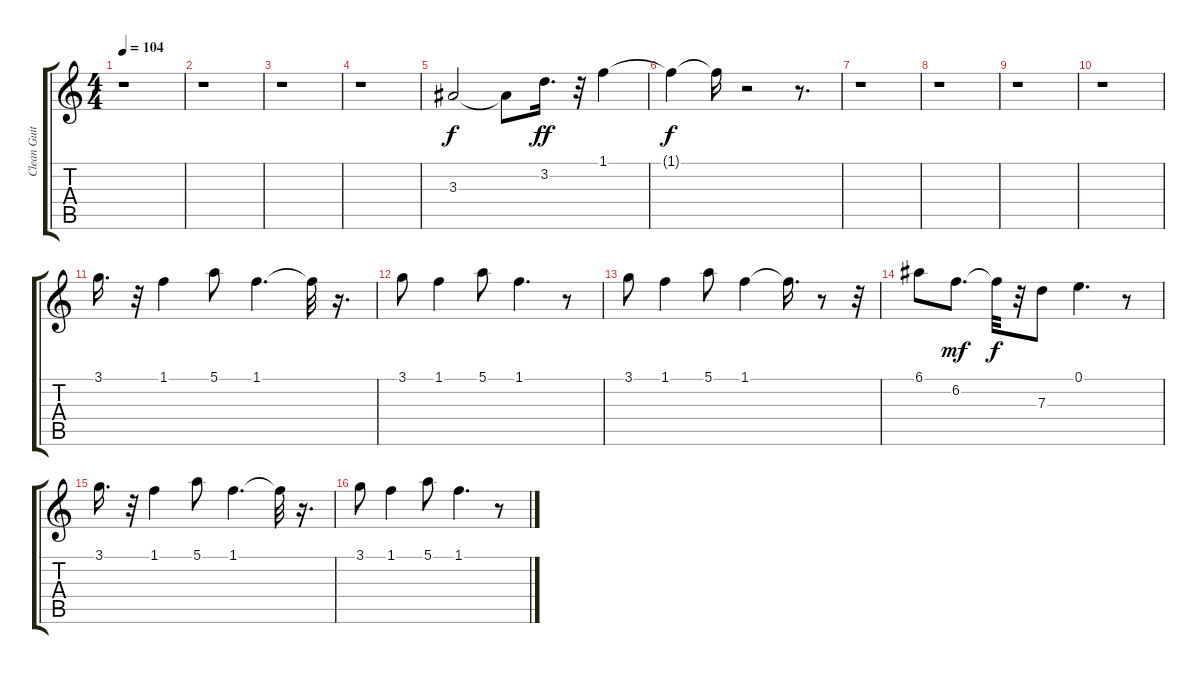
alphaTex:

\track ("Clean Guitar" "Clean Guit") {instrument electricguitarclean}
\staff {score tabs}
\tuning (E4 B3 G3 D3 A2 E2) {hide}
\ts (4 4)
\tempo 104
\clef g2
\ks c
r.1{dy f} |
r.1 |
r.1 |
r.1 |
3.3.2 3.3{t}.8 3.2.16{d dy ff} r.32 1.1.4 |
1.1{t}.4{dy f} 1.1{t}.16 r.2 r.8{d} |
r.1 |
r.1 |
r.1 |
r.1 |
3.1.16{d} r.32 1.1.4 5.1.8 1.1.4{d} 1.1{t}.32 r.16{d} |
3.1.8 1.1.4 5.1.8 1.1.4{d} r.8 |
3.1.8 1.1.4 5.1.8 1.1.4 1.1{t}.16{d} r.8 r.32 |
6.1.8 6.2.8{d dy mf} 6.2{t}.32{dy f} r.32 7.3.8 0.1.4{d} r.8 |
3.1.16{d} r.32 1.1.4 5.1.8 1.1.4{d} 1.1{t}.32 r.16{d} |
3.1.8 1.1.4 5.1.8 1.1.4{d} r.8
